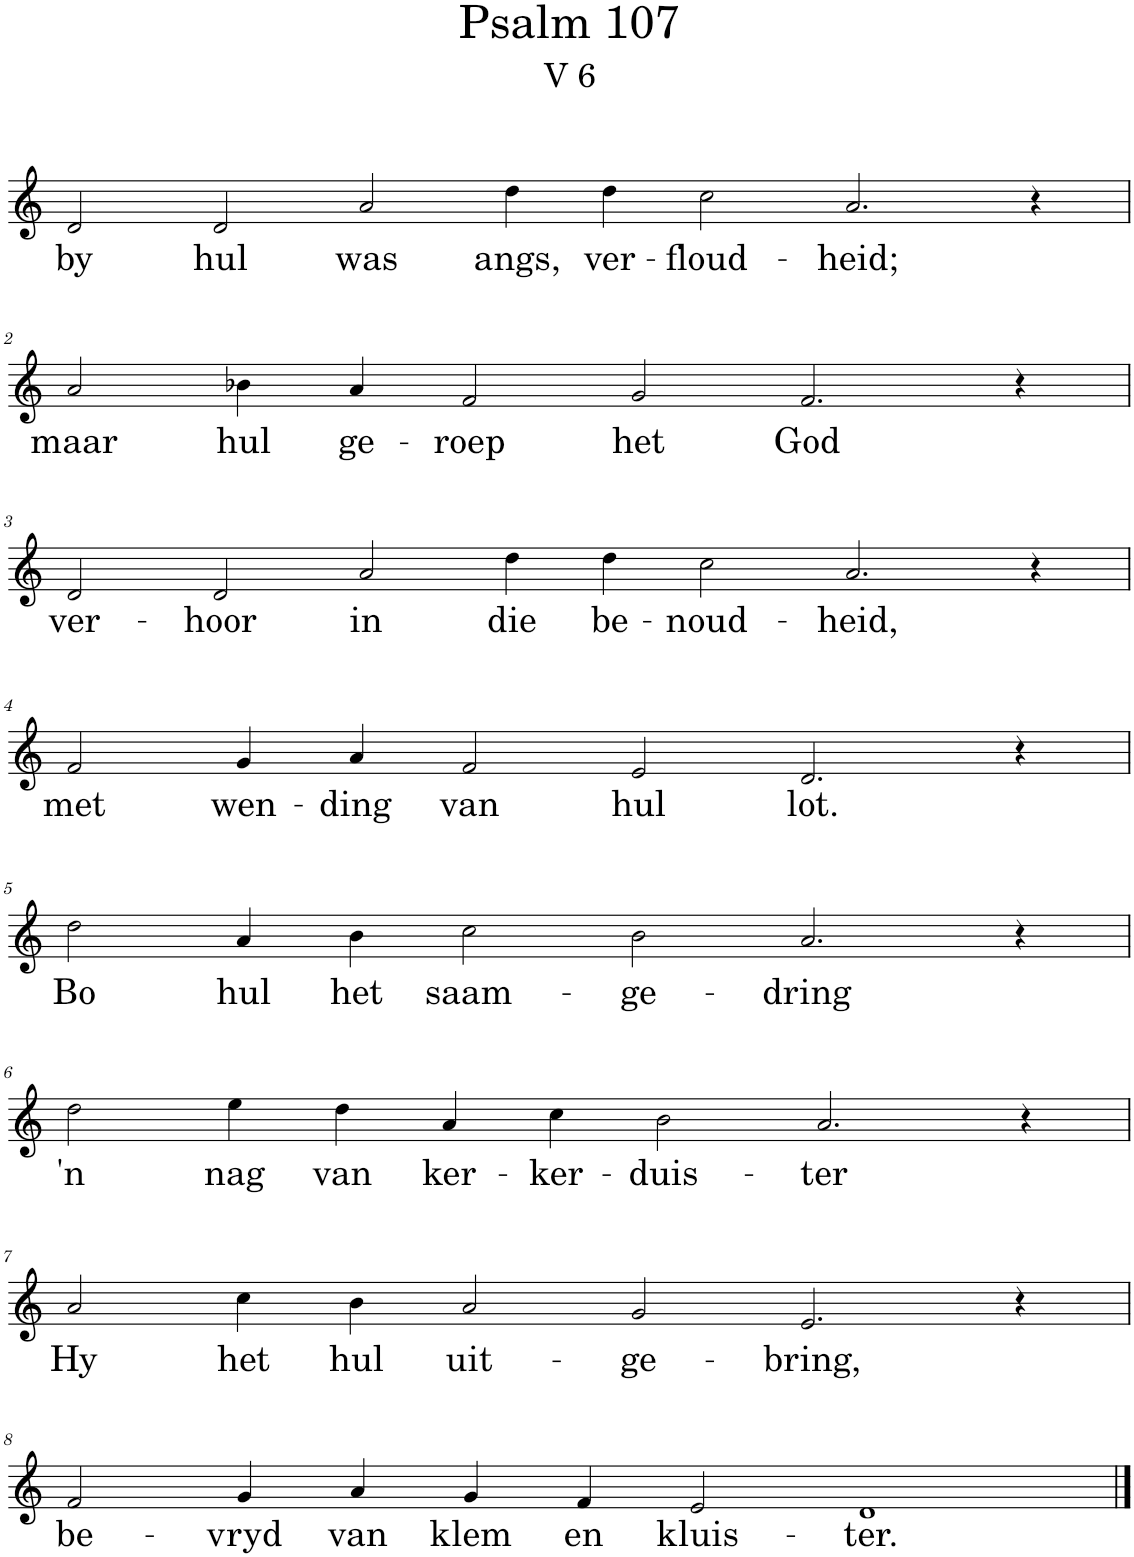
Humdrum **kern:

**kern	**text
*part1	*part1
*staff1	*staff1
*I"Pipe Organ	*
*I'Org.	*
*clefG2	*
*k[]	*
*M14/4	*
=1	=1
!	!LO:LY:b
2d/	by
!	!LO:LY:b
2d/	hul
!	!LO:LY:b
2a/	was
!	!LO:LY:b
4dd\	angs,
!	!LO:LY:b
4dd\	ver-
!	!LO:LY:b
2cc\	-floud-
!	!LO:LY:b
2.a/	-heid;
4r	.
!!LO:LB:g=z
=2	=2
*M12/4	*
!	!LO:LY:b
2a/	maar
!	!LO:LY:b
4b-X\	hul
!	!LO:LY:b
4a/	ge-
!	!LO:LY:b
2f/	-roep
!	!LO:LY:b
2g/	het
!	!LO:LY:b
2.f/	God
4r	.
!!LO:LB:g=z
=3	=3
*M14/4	*
!	!LO:LY:b
2d/	ver-
!	!LO:LY:b
2d/	-hoor
!	!LO:LY:b
2a/	in
!	!LO:LY:b
4dd\	die
!	!LO:LY:b
4dd\	be-
!	!LO:LY:b
2cc\	-noud-
!	!LO:LY:b
2.a/	-heid,
4r	.
!!LO:LB:g=z
=4	=4
*M12/4	*
!	!LO:LY:b
2f/	met
!	!LO:LY:b
4g/	wen-
!	!LO:LY:b
4a/	-ding
!	!LO:LY:b
2f/	van
!	!LO:LY:b
2e/	hul
!	!LO:LY:b
2.d/	lot.
4r	.
!!LO:LB:g=z
=5	=5
!	!LO:LY:b
2dd\	Bo
!	!LO:LY:b
4a/	hul
!	!LO:LY:b
4b\	het
!	!LO:LY:b
2cc\	saam-
!	!LO:LY:b
2b\	-ge-
!	!LO:LY:b
2.a/	-dring
4r	.
!!LO:LB:g=z
=6	=6
!	!LO:LY:b
2dd\	'n
!	!LO:LY:b
4ee\	nag
!	!LO:LY:b
4dd\	van
!	!LO:LY:b
4a/	ker-
!	!LO:LY:b
4cc\	-ker-
!	!LO:LY:b
2b\	-duis-
!	!LO:LY:b
2.a/	-ter
4r	.
!!LO:LB:g=z
=7	=7
!	!LO:LY:b
2a/	Hy
!	!LO:LY:b
4cc\	het
!	!LO:LY:b
4b\	hul
!	!LO:LY:b
2a/	uit-
!	!LO:LY:b
2g/	-ge-
!	!LO:LY:b
2.e/	-bring,
4r	.
!!LO:LB:g=z
=8	=8
!	!LO:LY:b
2f/	be-
!	!LO:LY:b
4g/	-vryd
!	!LO:LY:b
4a/	van
!	!LO:LY:b
4g/	klem
!	!LO:LY:b
4f/	en
!	!LO:LY:b
2e/	kluis-
!	!LO:LY:b
1d	-ter.
==	==
*-	*-
